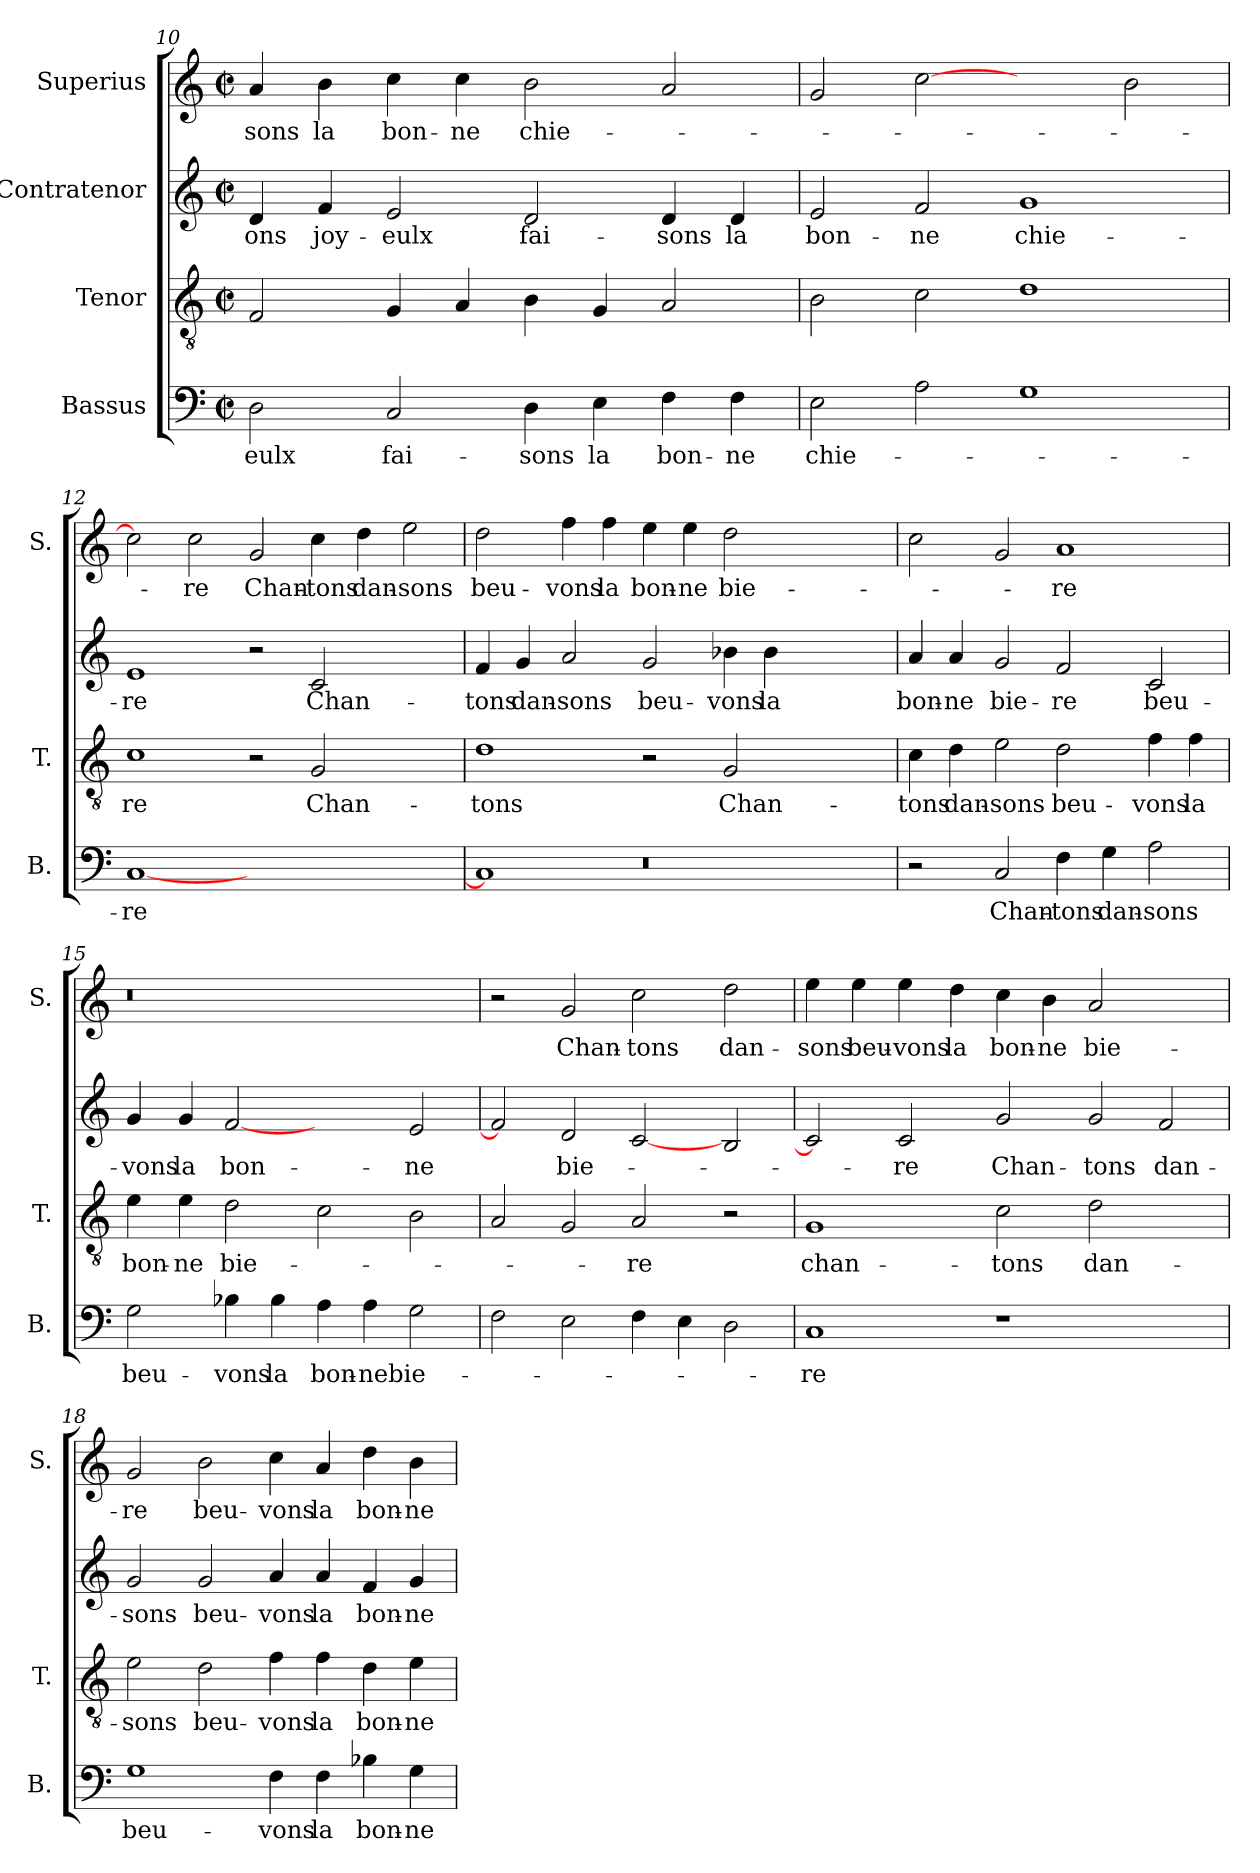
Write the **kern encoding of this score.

**kern	**text	**kern	**text	**kern	**text	**kern	**text
*part4	*part4	*part3	*part3	*part2	*part2	*part1	*part1
*staff4	*staff4	*staff3	*staff3	*staff2	*staff2	*staff1	*staff1
*I"Bassus	*	*I"Tenor	*	*I"Contratenor	*	*I"Superius	*
*I'B.	*	*I'T.	*	*	*	*I'S.	*
*clefF4	*	*clefGv2	*	*clefG2	*	*clefG2	*
*k[]	*	*k[]	*	*k[]	*	*k[]	*
*C:	*	*C:	*	*C:	*	*C:	*
*M2/2	*	*M2/2	*	*M2/2	*	*M2/2	*
*met(c|)	*	*met(c|)	*	*met(c|)	*	*met(c|)	*
=10	=10	=10	=10	=10	=10	=10	=10
2D\	-eulx	2F/	.	4d/	-ons	4a/	-sons
.	.	.	.	4f/	joy-	4b\	la
2C/	fai-	4G/	.	2e/	-eulx	4cc\	bon-
.	.	4A/	.	.	.	4cc\	-ne
4D\	-sons	4B\	.	2d/	fai-	2b\	chie-
4E\	la	4G/	.	.	.	.	.
4F\	bon-	2A/	.	4d/	-sons	2a/	.
4F\	-ne	.	.	4d/	la	.	.
=11	=11	=11	=11	=11	=11	=11	=11
2E\	chie-	2B\	.	2e/	bon-	2g/	.
2A\	.	2c\	.	2f/	-ne	[2cc\	.
1G\	.	1d\	.	1g/	chie-	2ryy	.
.	.	.	.	.	.	2b\	.
=12	=12	=12	=12	=12	=12	=12	=12
[1C/	-re	1c\	-re	1e/	-re	2cc\]	.
.	.	.	.	.	.	2cc\	-re
1.ryy	.	2r	.	2r	.	2g/	Chan-
.	.	2G/	Chan-	2c/	Chan-	4cc\	-tons
.	.	.	.	.	.	4dd\	dan-
.	.	2ryy	.	2ryy	.	2ee\	-sons
!!LO:PB:g=z
=13	=13	=13	=13	=13	=13	=13	=13
1C/]	.	1d\	-tons	4f/	-tons	2dd\	beu-
.	.	.	.	4g/	dan-	.	.
.	.	.	.	2a/	-sons	4ff\	-vons
.	.	.	.	.	.	4ff\	la
!LO:N:vis=0	!	!	!	!	!	!	!
1r	.	2r	.	2g/	beu-	4ee\	bon-
.	.	.	.	.	.	4ee\	-ne
.	.	2G/	Chan-	4b-X\	-vons	2dd\	bie-
.	.	.	.	4b-\	la	.	.
1ryy	.	1ryy	.	1ryy	.	1ryy	.
=14	=14	=14	=14	=14	=14	=14	=14
2r	.	4c\	-tons	4a/	bon-	2cc\	.
.	.	4d\	dan-	4a/	-ne	.	.
2C/	Chan-	2e\	-sons	2g/	bie-	2g/	.
4F\	-tons	2d\	beu-	2f/	-re	1a/	-re
4G\	dan-	.	.	.	.	.	.
2A\	-sons	4f\	-vons	2c/	beu-	.	.
.	.	4f\	la	.	.	.	.
=15	=15	=15	=15	=15	=15	=15	=15
!	!	!	!	!	!	!LO:N:vis=0	!
2G\	beu-	4e\	bon-	4g/	-vons	1r	.
.	.	4e\	-ne	4g/	la	.	.
4B-X\	-vons	2d\	bie-	[2f/	bon-	.	.
4B-\	la	.	.	.	.	.	.
4A\	bon-	2c\	.	2ryy	.	1ryy	.
4A\	-ne	.	.	.	.	.	.
2G\	bie-	2B\	.	2e/	-ne	.	.
=16	=16	=16	=16	=16	=16	=16	=16
2F\	.	2A/	.	2f/]	.	2r	.
2E\	.	2G/	.	2d/	bie-	2g/	Chan-
4F\	.	2A/	-re	[2c/	.	2cc\	-tons
4E\	.	.	.	.	.	.	.
2D\	.	2r	.	2B/	.	2dd\	dan-
!!LO:LB:g=z
=17	=17	=17	=17	=17	=17	=17	=17
1C/	-re	1G/	chan-	2c/]	.	4ee\	-sons
.	.	.	.	.	.	4ee\	beu-
.	.	.	.	2c/	-re	4ee\	-vons
.	.	.	.	.	.	4dd\	la
1r	.	2c\	-tons	2g/	Chan-	4cc\	bon-
.	.	.	.	.	.	4b\	-ne
.	.	2d\	dan-	2g/	-tons	2a/	bie-
2ryy	.	2ryy	.	2f/	dan-	2ryy	.
=18	=18	=18	=18	=18	=18	=18	=18
1G\	beu-	2e\	-sons	2g/	-sons	2g/	-re
.	.	2d\	beu-	2g/	beu-	2b\	beu-
4F\	-vons	4f\	-vons	4a/	-vons	4cc\	-vons
4F\	la	4f\	la	4a/	la	4a/	la
4B-X\	bon-	4d\	bon-	4f/	bon-	4dd\	bon-
4G\	-ne	4e\	-ne	4g/	-ne	4b\	-ne
=	=	=	=	=	=	=	=
*-	*-	*-	*-	*-	*-	*-	*-
